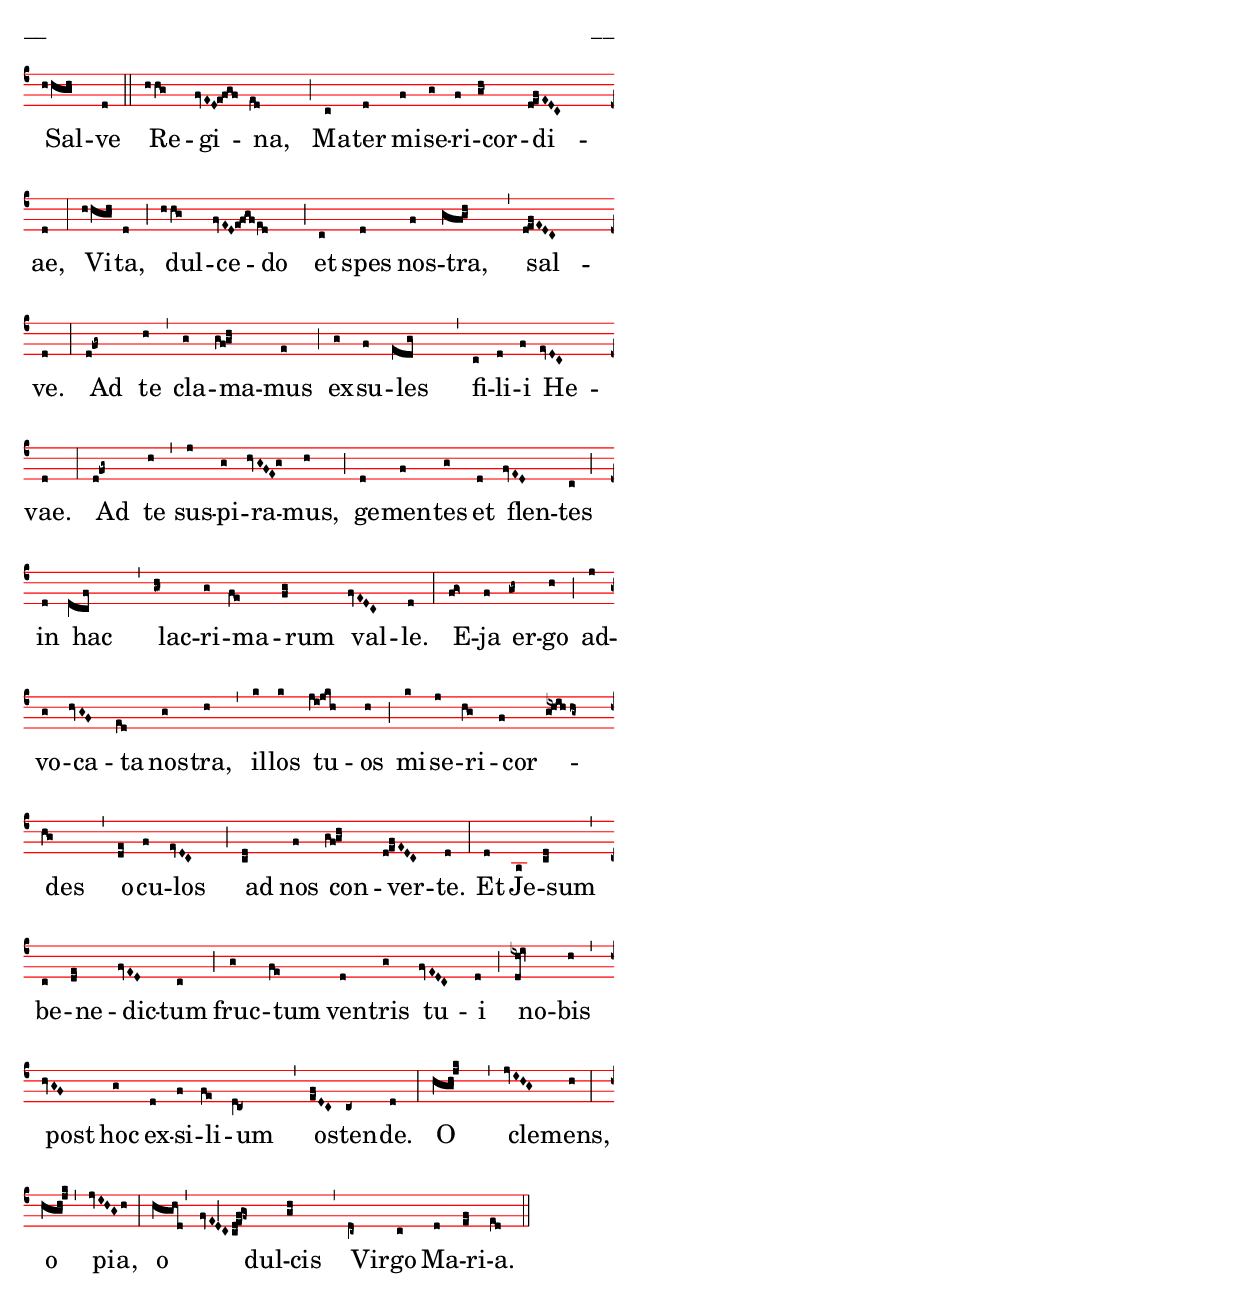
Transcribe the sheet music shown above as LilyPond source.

\version "2.13.16"
%\header {
%    title = "Salve Regina"
%}
\paper {
line-width = 10\cm
left-margin = 0.4\cm
between-system-padding = 0.1\cm
between-system-space = 0.1\cm
}
\layout {
indent = #0
ragged-last = ##f
}

\include "gregorian.ly"


voiceA = {
  \set Staff.clefPosition = #3
  \set Staff.middleCPosition = #3
%  \override Staff.StaffSymbol #'color = #red
%  \override Staff.LedgerLineSpanner #'color = #red
  \override Score.BarNumber #'transparent = ##t {
  \key c \major {

% Salve Regina, Mater misericordiae
    \[ a\melisma a \flexa g \pes a\melismaEnd  \] 
    \[ d \]
    \finalis
    \[ a\melisma  a \flexa g\melismaEnd \]
    \[ \virga f\melisma \inclinatum e \inclinatum d  e \pes f \pes g \pes f\melismaEnd \]
    \[ e\melisma \flexa d\melismaEnd \]
    \divisioMaior
    \[ c \]
    \[ d \]
    \[ f \]
    \[ g \]
    \[ f \]
    \[ g\melisma \pes a\melismaEnd \]
    \[ d\melisma \pes e \pes f  \inclinatum e \inclinatum d \inclinatum c\melismaEnd \]
    \[ d \]
    \divisioMaxima
% Vita, dulcedo et spes nostra, salve.
    \[ a\melisma a \flexa g \pes a\melismaEnd \]
    \[ d \]
    \divisioMaior
    \[ a\melisma  a \flexa g\melismaEnd \]
    \[ \virga f\melisma \inclinatum e \inclinatum d  e \pes f \pes g \pes f\melismaEnd \]
    \[ e\melisma \flexa d\melismaEnd \]
    \divisioMaior
    \[ c \]
    \[ d \]
    \[ f \]
    \[ g\melisma \flexa f \pes g \pes a\melismaEnd \]
    \divisioMinima
    \[ d\melisma \pes e \pes f  \inclinatum e \inclinatum d \inclinatum c\melismaEnd \]
    \[ d \]
    \divisioMaxima
% Ad te clamamus exsules filii Hevae.
    \[ d\melisma f \pes \deminutum g\melismaEnd \]
    \[ a \]
    \divisioMinima
    \[ g \]
    \[ g\melisma \flexa f  g \pes a\melismaEnd \]
    \[ e \]
    \divisioMaior
    \[ g \]
    \[ f \]
    \[ e\melisma \flexa d \pes g\melismaEnd \]
    \divisioMinima
    \[ c \]
    \[ d \]
    \[ f \]
    \[ \virga e\melisma \inclinatum d \inclinatum c\melismaEnd \]
    \[ d \]
    \divisioMaxima
% Ad te suspiramus, gementes et flentes
    \[ d\melisma f \pes \deminutum g\melismaEnd \]
    \[ a \]
    \divisioMinima
    \[ c' \]
    \[ g \]
    \[ \virga a\melisma \inclinatum g \inclinatum f \inclinatum e g\melismaEnd \]
    \[ a \]
    \divisioMaior
    \[ d \]
    \[ f \]
    \[ g \]
    \[ d \]
    \[ \virga f\melisma \inclinatum e \inclinatum d\melismaEnd \]
    \[ c \]
    \divisioMaior
    \[ d \]
    \[ d\melisma \flexa c \pes f\melismaEnd \]
    \divisioMinima
    \[ \quilisma g\melisma \pes a\melismaEnd \]
    \[ g \]
    \[ f\melisma \flexa e\melismaEnd \]
    \[ f\melisma \pes g\melismaEnd \]
    \[ \virga f\melisma \inclinatum e \inclinatum d \inclinatum c\melismaEnd \]
    \[ d \]
    \divisioMaxima
% Eja ergo advocata nostra, 
    \[ f\melisma \pes \auctum \descendens g\melismaEnd \]
    \[ f \]
    \[ g\melisma \pes \deminutum a\melismaEnd \]
    \[ a \]
    \divisioMaior
    \[ c' \]
    \[ g \]
    \[ \virga a\melisma \inclinatum g \inclinatum f\melismaEnd \]
    \[ e\melisma \flexa d\melismaEnd \]
    \[ g \]
    \[ a \]
    \divisioMinima
% illos tuos misericordes oculos ad nos converte.
    \[ d' \]
    \[ d' \]
    \[ c'\melisma \flexa b c' \pes d' \flexa a\melismaEnd \]
    \[ a \]
    \divisioMaior
    \[ d' \]
    \[ c' \]
    \[ a\melisma \flexa g\melismaEnd \]
    \[ f\melisma  \]
    \[ g \pes a \pes bes \flexa a a \flexa \deminutum g\melismaEnd \]
    \[ a\melisma \flexa g\melismaEnd \]
    \divisioMinima
    \[ d\melisma \pes e\melismaEnd \]
    \[ f \]
    \[ \virga e\melisma \inclinatum d \inclinatum c\melismaEnd \]
    \divisioMaior
    \[ c\melisma \pes d\melismaEnd \]
    \[ f \]
    \[ g\melisma \flexa f g \pes a\melismaEnd \]
    \[ d\melisma  e \pes f \inclinatum e \inclinatum d \inclinatum c\melismaEnd \] 
    \[ d \]
    \divisioMaxima
% Et Jesum benedictum fructum ventris tui
    \[ d \]
    \[ a, \]
    \[ c\melisma \pes d\melismaEnd \]
    \divisioMinima
    \[ c \]
    \[ d\melisma \pes e\melismaEnd \]
    \[ \virga f\melisma \inclinatum e \inclinatum d\melismaEnd \]
    \[ c \]
    \divisioMaior
    \[ g \]
    \[ f\melisma \flexa e\melismaEnd \]
    \[ d \]
    \[ g \]
    \[ \virga f\melisma \inclinatum e \inclinatum d \inclinatum c\melismaEnd \] 
    \[ d \]
    \divisioMaior
% nobis post hoc exsilium ostende
    \[ d\melisma \pes a \virga bes\melismaEnd \]
    \[ a \]
    \divisioMinima
    \[ \virga a\melisma \inclinatum g \inclinatum f\melismaEnd \]
    \[ g \]
    \[ d \]
    \[ f \]
    \[ f\melisma \flexa e\melismaEnd \]
    \[ d\melisma \flexa \auctum \ascendens c\melismaEnd \] 
    \divisioMinima
    \[ e\melisma \pes f \inclinatum d \inclinatum c\melismaEnd \]
    \[ \auctum \ascendens c \] 
    \[ d \]
    \divisioMaxima
% O clemens, o pia
    \[ a\melisma \flexa g \pes a  c' \pes d'\melismaEnd \]
    \divisioMinima
    \[ \virga c'\melisma \inclinatum b \inclinatum a \inclinatum g\melismaEnd \]
    \[ a \]
    \divisioMaxima
    \[ a\melisma \flexa g \pes a  c' \pes d'\melismaEnd \]
    \divisioMinima
    \[ \virga c'\melisma \inclinatum b \inclinatum a \inclinatum g\melismaEnd \]
    \[ a \]
    \divisioMaxima
% O dulcis Virgo Maria.
    \[ a\melisma \flexa g \pes a \flexa d \]
    \divisioMinima
    \[ \virga f \inclinatum e \inclinatum d \inclinatum c \]
    \divisioMaior
    \[ c \pes d e \pes f\melismaEnd \]
    \[ g\melisma \flexa \deminutum f\melismaEnd \] 
    \[ g\melisma \pes a\melismaEnd \]
    \divisioMinima
    \[ d\melisma \flexa \deminutum c\melismaEnd \] 
    \[ c \]
    \[ d \]
    \[ e\melisma \pes f\melismaEnd \]
    \[ e\melisma \flexa d\melismaEnd \]
    \finalis 

  }
  }
}

lyricA = \lyricmode {
Sal -- ve Re -- gi -- na, Ma -- ter mi -- se -- ri -- cor -- di -- ae,
Vi -- ta, dul -- ce -- do et spes nos -- tra, sal -- ve.
Ad te cla -- ma -- mus ex -- su -- les fi -- li -- i He -- vae.
Ad te sus -- pi -- ra -- mus, ge -- men -- tes et flen -- tes 
in hac lac -- ri -- ma -- rum val -- le.
E -- ja er -- go ad -- vo -- ca -- ta nos -- tra,
il -- los  tu -- os mi -- se -- ri -- cor -- des o -- cu -- los ad nos con -- ver -- te.
Et Je -- sum be -- ne -- dic -- tum  fruc -- tum ven -- tris tu -- i
no -- bis post hoc ex -- si -- li -- um o -- sten -- de.
O cle -- mens, o pi -- a,
o dul -- cis Vir -- go Ma -- ri -- a.
}

fullScore = <<
\new VaticanaVoice = "voiceA" \voiceA
\lyricsto "voiceA" \new Lyrics \lyricA
>>

\score {
\fullScore
\header { piece = "__" opus = "__" }
}
\markup { \with-color #(x11-color 'white) \sans \smaller "__" }
\score {
\unfoldRepeats
\fullScore
\midi {
\context { \Staff \remove "Staff_performer" }
\context { \Voice \consists "Staff_performer" }
}
}


